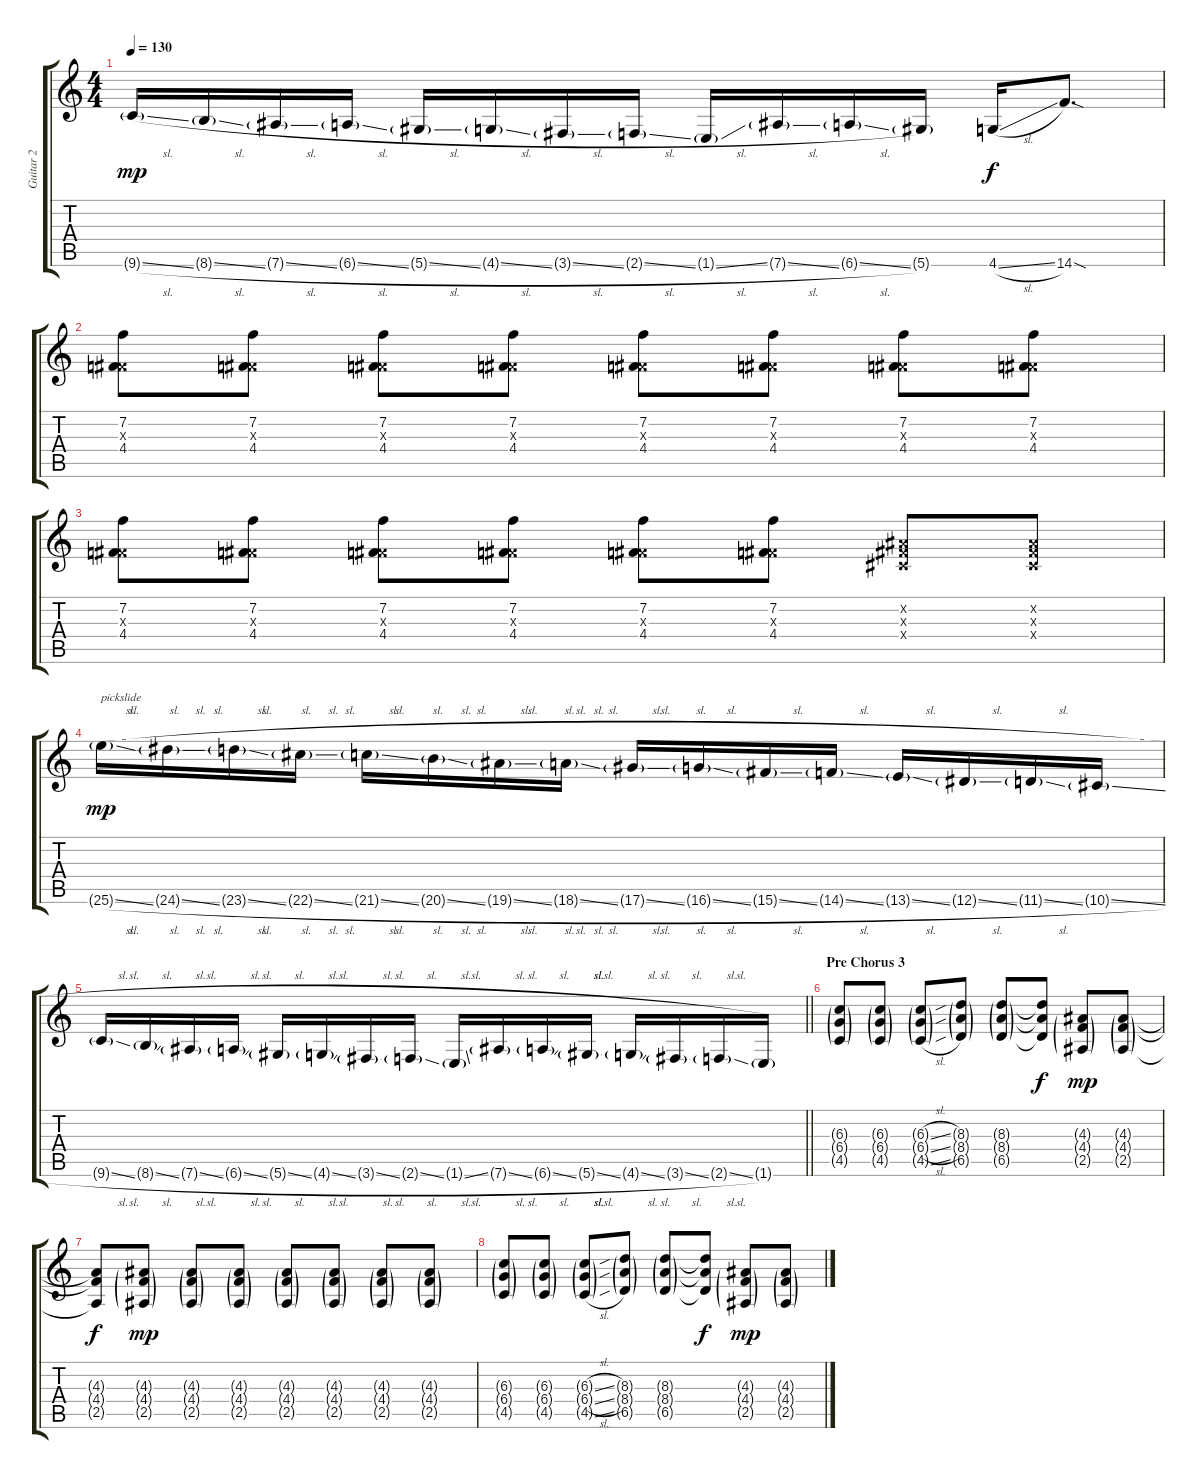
\track ("Guitar 2" "Guitar 2") {instrument distortionguitar}
\staff {score tabs}
\tuning (Eb4 Bb3 Gb3 Db3 Ab2 Eb2) {hide}
\ts (4 4)
\tempo 130
\clef g2
\ks c
9.6{sl g}.16{dy mp} 8.6{sl g}.16 7.6{sl g}.16 6.6{sl g}.16 5.6{sl g}.16 4.6{sl g}.16 3.6{sl g}.16 2.6{sl g}.16 1.6{sl g}.16 7.6{sl g}.16 6.6{sl g}.16 5.6{g}.16 4.6{sl}.16{dy f volume 16} 14.6{sod}.8{d} |
(7.2 0.3{x} 4.4).8 (7.2 0.3{x} 4.4).8 (7.2 0.3{x} 4.4).8 (7.2 0.3{x} 4.4).8 (7.2 0.3{x} 4.4).8 (7.2 0.3{x} 4.4).8 (7.2 0.3{x} 4.4).8 (7.2 0.3{x} 4.4).8 |
(7.2 0.3{x} 4.4).8 (7.2 0.3{x} 4.4).8 (7.2 0.3{x} 4.4).8 (7.2 0.3{x} 4.4).8 (7.2 0.3{x} 4.4).8 (7.2 0.3{x} 4.4).8 (0.2{x} 0.3{x} 0.4{x}).8 (0.2{x} 0.3{x} 0.4{x}).8 |
25.6{sl g}.16{txt "pickslide" dy mp volume 0} 24.6{sl g}.16 23.6{sl g}.16 22.6{sl g}.16 21.6{sl g}.16 20.6{sl g}.16 19.6{sl g}.16 18.6{sl g}.16 17.6{sl g}.16 16.6{sl g}.16 15.6{sl g}.16 14.6{sl g}.16 13.6{sl g}.16 12.6{sl g}.16 11.6{sl g}.16 10.6{sl g}.16 |
\barLineRight lightlight
9.6{sl g}.16 8.6{sl g}.16 7.6{sl g}.16 6.6{sl g}.16 5.6{sl g}.16 4.6{sl g}.16 3.6{sl g}.16 2.6{sl g}.16 1.6{sl g}.16 7.6{sl g}.16 6.6{sl g}.16 5.6{sl g}.16 4.6{sl g}.16 3.6{sl g}.16 2.6{sl g}.16 1.6{g}.16 |
\section ("" "Pre Chorus 3")
(6.3{g} 6.4{g} 4.5{g}).8{volume 6} (6.3{g} 6.4{g} 4.5{g}).8 (6.3{sl g} 6.4{sl g} 4.5{sl g}).8 (8.3{g} 8.4{g} 6.5{g}).8 (8.3{g} 8.4{g} 6.5{g}).8 (8.3{t} 8.4{t} 6.5{t}).8{dy f} (4.3{g} 4.4{g} 2.5{g}).8{dy mp} (4.3{g} 4.4{g} 2.5{g}).8 |
(4.3{t} 4.4{t} 2.5{t}).8{dy f} (4.3{g} 4.4{g} 2.5{g}).8{dy mp} (4.3{g} 4.4{g} 2.5{g}).8 (4.3{g} 4.4{g} 2.5{g}).8 (4.3{g} 4.4{g} 2.5{g}).8 (4.3{g} 4.4{g} 2.5{g}).8 (4.3{g} 4.4{g} 2.5{g}).8 (4.3{g} 4.4{g} 2.5{g}).8 |
(6.3{g} 6.4{g} 4.5{g}).8 (6.3{g} 6.4{g} 4.5{g}).8 (6.3{sl g} 6.4{sl g} 4.5{sl g}).8 (8.3{g} 8.4{g} 6.5{g}).8 (8.3{g} 8.4{g} 6.5{g}).8 (8.3{t} 8.4{t} 6.5{t}).8{dy f} (4.3{g} 4.4{g} 2.5{g}).8{dy mp} (4.3{g} 4.4{g} 2.5{g}).8
